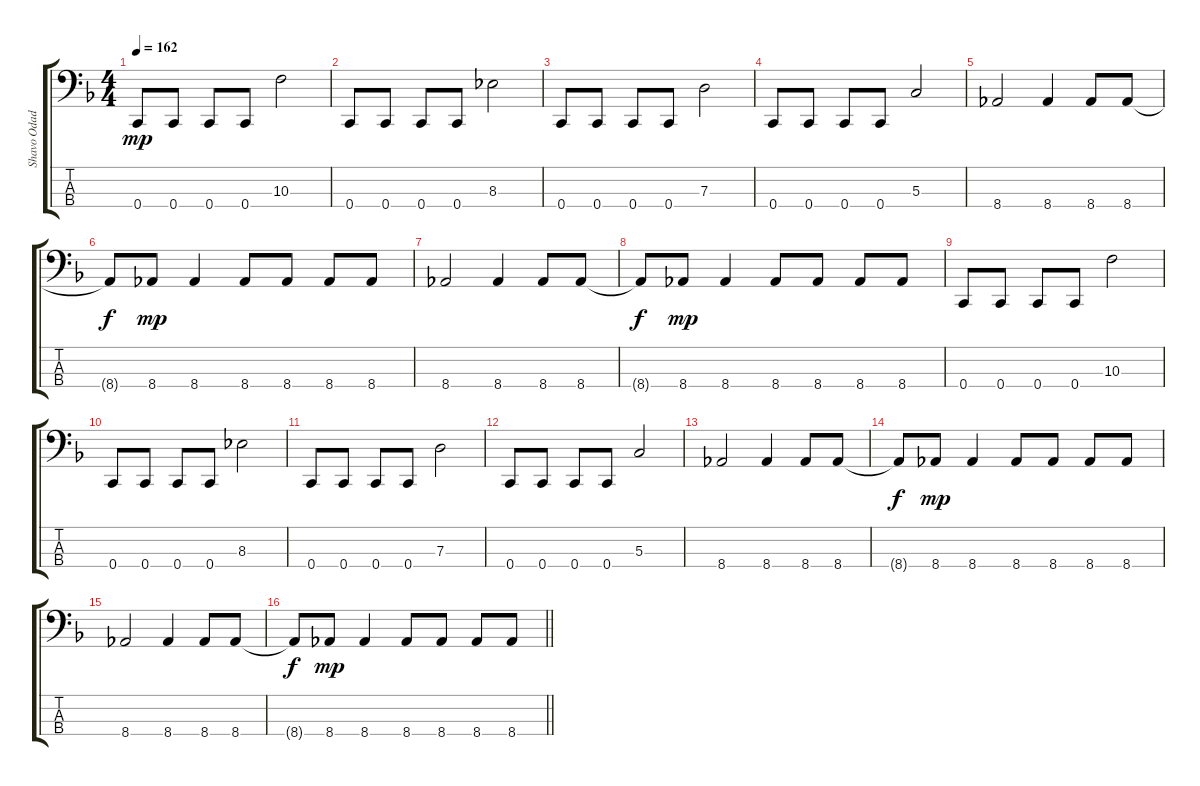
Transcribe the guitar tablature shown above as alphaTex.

\track ("Shavo Odadjian" "Shavo Odad") {instrument electricbassfinger}
\staff {score tabs}
\tuning (F2 C2 G1 C1) {hide}
\ts (4 4)
\tempo 162
\clef f4
\ks dminor
0.4.8{dy mp} 0.4.8 0.4.8 0.4.8 10.3.2 |
0.4.8 0.4.8 0.4.8 0.4.8 8.3.2 |
0.4.8 0.4.8 0.4.8 0.4.8 7.3.2 |
0.4.8 0.4.8 0.4.8 0.4.8 5.3.2 |
8.4.2 8.4.4 8.4.8 8.4.8 |
8.4{t}.8{dy f} 8.4.8{dy mp} 8.4.4 8.4.8 8.4.8 8.4.8 8.4.8 |
8.4.2 8.4.4 8.4.8 8.4.8 |
8.4{t}.8{dy f} 8.4.8{dy mp} 8.4.4 8.4.8 8.4.8 8.4.8 8.4.8 |
0.4.8 0.4.8 0.4.8 0.4.8 10.3.2 |
0.4.8 0.4.8 0.4.8 0.4.8 8.3.2 |
0.4.8 0.4.8 0.4.8 0.4.8 7.3.2 |
0.4.8 0.4.8 0.4.8 0.4.8 5.3.2 |
8.4.2 8.4.4 8.4.8 8.4.8 |
8.4{t}.8{dy f} 8.4.8{dy mp} 8.4.4 8.4.8 8.4.8 8.4.8 8.4.8 |
8.4.2 8.4.4 8.4.8 8.4.8 |
\barLineRight lightlight
8.4{t}.8{dy f} 8.4.8{dy mp} 8.4.4 8.4.8 8.4.8 8.4.8 8.4.8
